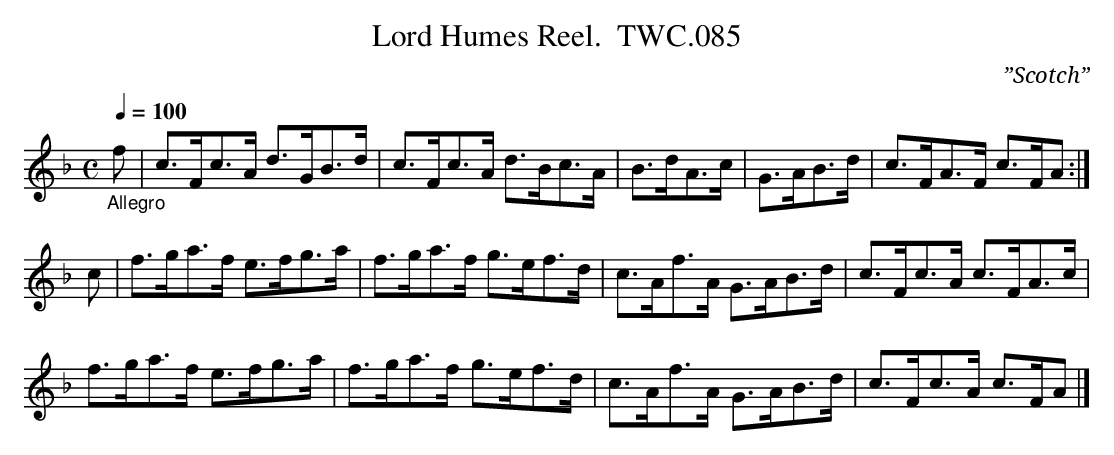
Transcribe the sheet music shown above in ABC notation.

X:1
T:Lord Humes Reel.  TWC.085
L:1/8
C:”Scotch”
M:C
Q:1/4=100
K:F
"_Allegro"\
f|c>Fc>A d>GB>d|c>Fc>A d>Bc>A|B>dA>c|G>AB>d|c>FA>F c>FA :|
c|f>ga>f e>fg>a|f>ga>f g>ef>d|c>Af>A G>AB>d|c>Fc>A c>FA>c|
f>ga>f e>fg>a|f>ga>f g>ef>d|c>Af>A G>AB>d|c>Fc>A c>FA |]
